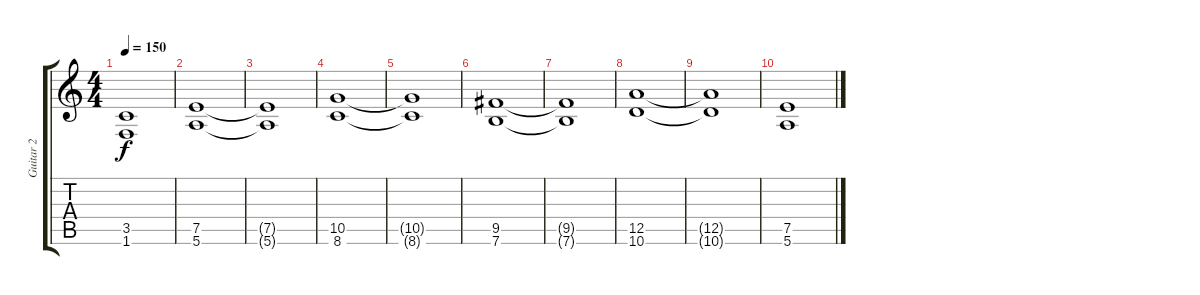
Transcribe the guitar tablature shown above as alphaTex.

\track ("Guitar 2" "Guitar 2") {instrument distortionguitar}
\staff {score tabs}
\tuning (E4 B3 G3 D3 A2 E2) {hide}
\ts (4 4)
\tempo 150
\clef g2
\ks c
(3.5{t} 1.6{t}).1{dy f} |
(7.5 5.6).1 |
(7.5{t} 5.6{t}).1 |
(10.5 8.6).1{volume 6} |
(10.5{t} 8.6{t}).1 |
(9.5 7.6).1 |
(9.5{t} 7.6{t}).1 |
(12.5 10.6).1{volume 0} |
(12.5{t} 10.6{t}).1 |
(7.5 5.6).1
